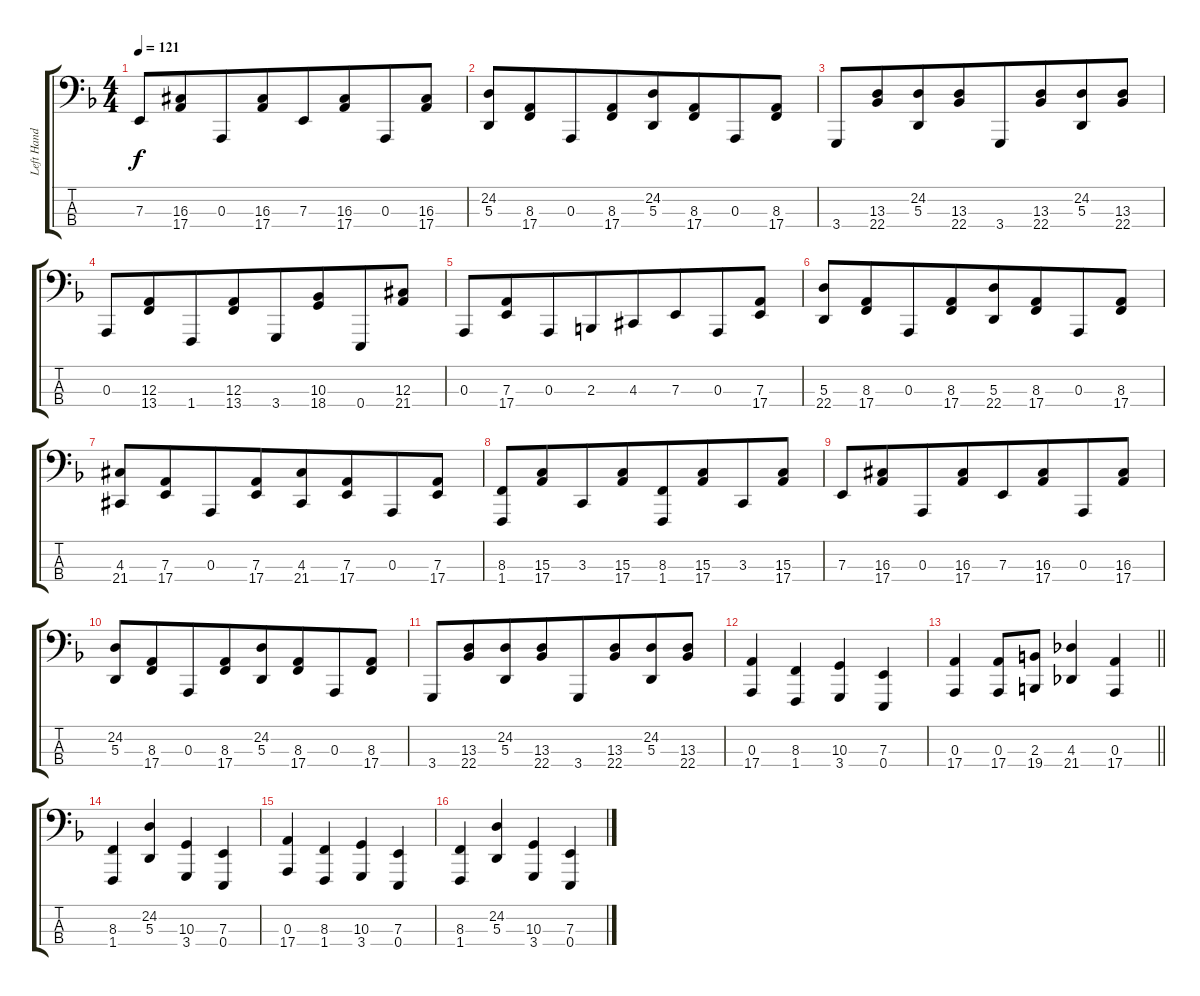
\track ("Left Hand" "Left Hand") {instrument acousticgrandpiano}
\staff {score tabs}
\tuning (C-1 D-1 A1 E1) {hide}
\ts (4 4)
\tempo 121
\clef f4
\ks dminor
7.3.8{dy f} (16.3{acc #} 17.4).8{beam merge} 0.3.8 (16.3{acc #} 17.4).8{beam merge} 7.3.8 (16.3{acc #} 17.4).8{beam merge} 0.3.8 (16.3{acc #} 17.4).8 |
(24.2 5.3).8 (8.3 17.4).8{beam merge} 0.3.8 (8.3 17.4).8{beam merge} (24.2 5.3).8 (8.3 17.4).8{beam merge} 0.3.8 (8.3 17.4).8 |
3.4.8 (13.3 22.4).8{beam merge} (24.2 5.3).8 (13.3 22.4).8{beam merge} 3.4.8 (13.3 22.4).8{beam merge} (24.2 5.3).8 (13.3 22.4).8 |
0.3.8 (12.3 13.4).8{beam merge} 1.4.8 (12.3 13.4).8{beam merge} 3.4.8 (10.3 18.4).8{beam merge} 0.4.8 (12.3 21.4{acc #}).8 |
0.3.8 (7.3 17.4).8{beam merge} 0.3.8 2.3.8{beam merge} 4.3{acc #}.8 7.3.8{beam merge} 0.3.8 (7.3 17.4).8 |
(5.3 22.4).8 (8.3 17.4).8{beam merge} 0.3.8 (8.3 17.4).8{beam merge} (5.3 22.4).8 (8.3 17.4).8{beam merge} 0.3.8 (8.3 17.4).8 |
(4.3{acc #} 21.4{acc #}).8 (7.3 17.4).8{beam merge} 0.3.8 (7.3 17.4).8{beam merge} (4.3{acc #} 21.4{acc #}).8 (7.3 17.4).8{beam merge} 0.3.8 (7.3 17.4).8 |
(8.3 1.4).8 (15.3 17.4).8{beam merge} 3.3.8 (15.3 17.4).8{beam merge} (8.3 1.4).8 (15.3 17.4).8{beam merge} 3.3.8 (15.3 17.4).8 |
7.3.8 (16.3{acc #} 17.4).8{beam merge} 0.3.8 (16.3{acc #} 17.4).8{beam merge} 7.3.8 (16.3{acc #} 17.4).8{beam merge} 0.3.8 (16.3{acc #} 17.4).8 |
(24.2 5.3).8 (8.3 17.4).8{beam merge} 0.3.8 (8.3 17.4).8{beam merge} (24.2 5.3).8 (8.3 17.4).8{beam merge} 0.3.8 (8.3 17.4).8 |
3.4.8 (13.3 22.4).8{beam merge} (24.2 5.3).8 (13.3 22.4).8{beam merge} 3.4.8 (13.3 22.4).8{beam merge} (24.2 5.3).8 (13.3 22.4).8 |
(0.3 17.4).4 (8.3 1.4).4 (10.3 3.4).4 (7.3 0.4).4 |
\barLineRight lightlight
(0.3 17.4).4 (0.3 17.4).8 (2.3 19.4).8 (4.3 21.4).4 (0.3 17.4).4 |
(8.3 1.4).4 (24.2 5.3).4 (10.3 3.4).4 (7.3 0.4).4 |
(0.3 17.4).4 (8.3 1.4).4 (10.3 3.4).4 (7.3 0.4).4 |
(8.3 1.4).4 (24.2 5.3).4 (10.3 3.4).4 (7.3 0.4).4
